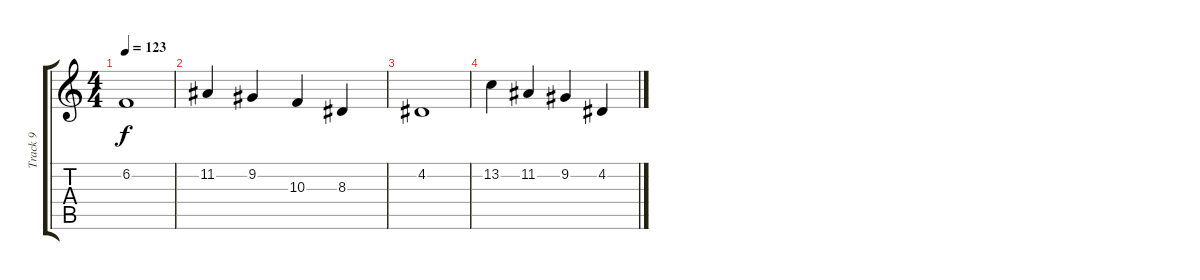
\track ("Track 9" "Track 9") {instrument pad2warm}
\staff {score tabs}
\tuning (E4 B3 G3 D3 A2 E2) {hide}
\ts (4 4)
\tempo 123
\clef g2
\ks c
6.2.1{dy f} |
11.2.4 9.2.4 10.3.4 8.3.4 |
4.2.1 |
13.2.4 11.2.4 9.2.4 4.2.4
